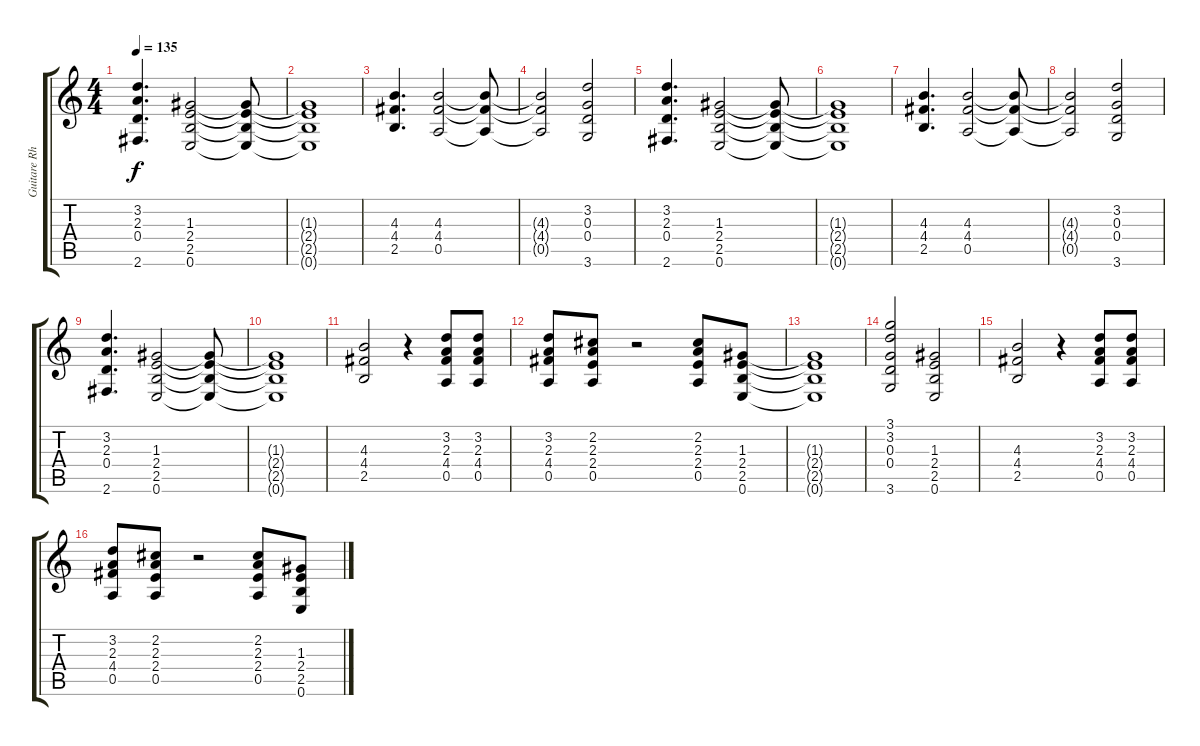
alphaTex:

\track ("Guitare Rhytmique" "Guitare Rh") {instrument distortionguitar}
\staff {score tabs}
\tuning (E4 B3 G3 D3 A2 E2) {hide}
\ts (4 4)
\tempo 135
\clef g2
\ks c
(3.2 2.3 0.4 2.6).4{d dy f} (1.3 2.4 2.5 0.6).2 (1.3{t} 2.4{t} 2.5{t} 0.6{t}).8 |
(1.3{t} 2.4{t} 2.5{t} 0.6{t}).1 |
(4.3 4.4 2.5).4{d} (4.3 4.4 0.5).2 (4.3{t} 4.4{t} 0.5{t}).8 |
(4.3{t} 4.4{t} 0.5{t}).2 (3.2 0.3 0.4 3.6).2 |
(3.2 2.3 0.4 2.6).4{d} (1.3 2.4 2.5 0.6).2 (1.3{t} 2.4{t} 2.5{t} 0.6{t}).8 |
(1.3{t} 2.4{t} 2.5{t} 0.6{t}).1 |
(4.3 4.4 2.5).4{d} (4.3 4.4 0.5).2 (4.3{t} 4.4{t} 0.5{t}).8 |
(4.3{t} 4.4{t} 0.5{t}).2 (3.2 0.3 0.4 3.6).2 |
(3.2 2.3 0.4 2.6).4{d} (1.3 2.4 2.5 0.6).2 (1.3{t} 2.4{t} 2.5{t} 0.6{t}).8 |
(1.3{t} 2.4{t} 2.5{t} 0.6{t}).1 |
(4.3 4.4 2.5).2 r.4 (3.2 2.3 4.4 0.5).8 (3.2 2.3 4.4 0.5).8 |
(3.2 2.3 4.4 0.5).8 (2.2 2.3 2.4 0.5).8 r.2 (2.2 2.3 2.4 0.5).8 (1.3 2.4 2.5 0.6).8 |
(1.3{t} 2.4{t} 2.5{t} 0.6{t}).1 |
(3.1 3.2 0.3 0.4 3.6).2 (1.3 2.4 2.5 0.6).2 |
(4.3 4.4 2.5).2 r.4 (3.2 2.3 4.4 0.5).8 (3.2 2.3 4.4 0.5).8 |
(3.2 2.3 4.4 0.5).8 (2.2 2.3 2.4 0.5).8 r.2 (2.2 2.3 2.4 0.5).8 (1.3 2.4 2.5 0.6).8
